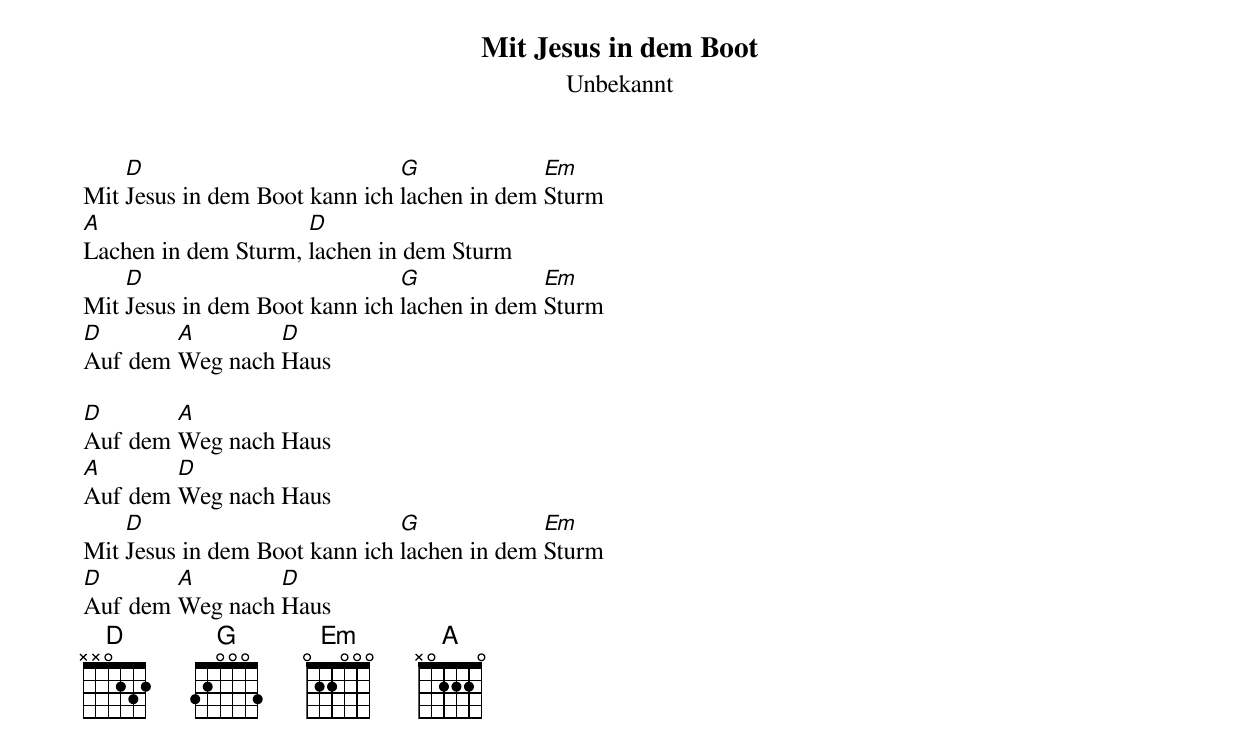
{title:Mit Jesus in dem Boot}
{subtitle:Unbekannt}
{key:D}

Mit [D]Jesus in dem Boot kann ich [G]lachen in dem [Em]Sturm
[A]Lachen in dem Sturm, [D]lachen in dem Sturm
Mit [D]Jesus in dem Boot kann ich [G]lachen in dem [Em]Sturm
[D]Auf dem [A]Weg nach [D]Haus

[D]Auf dem [A]Weg nach Haus
[A]Auf dem [D]Weg nach Haus
Mit [D]Jesus in dem Boot kann ich [G]lachen in dem [Em]Sturm
[D]Auf dem [A]Weg nach [D]Haus
